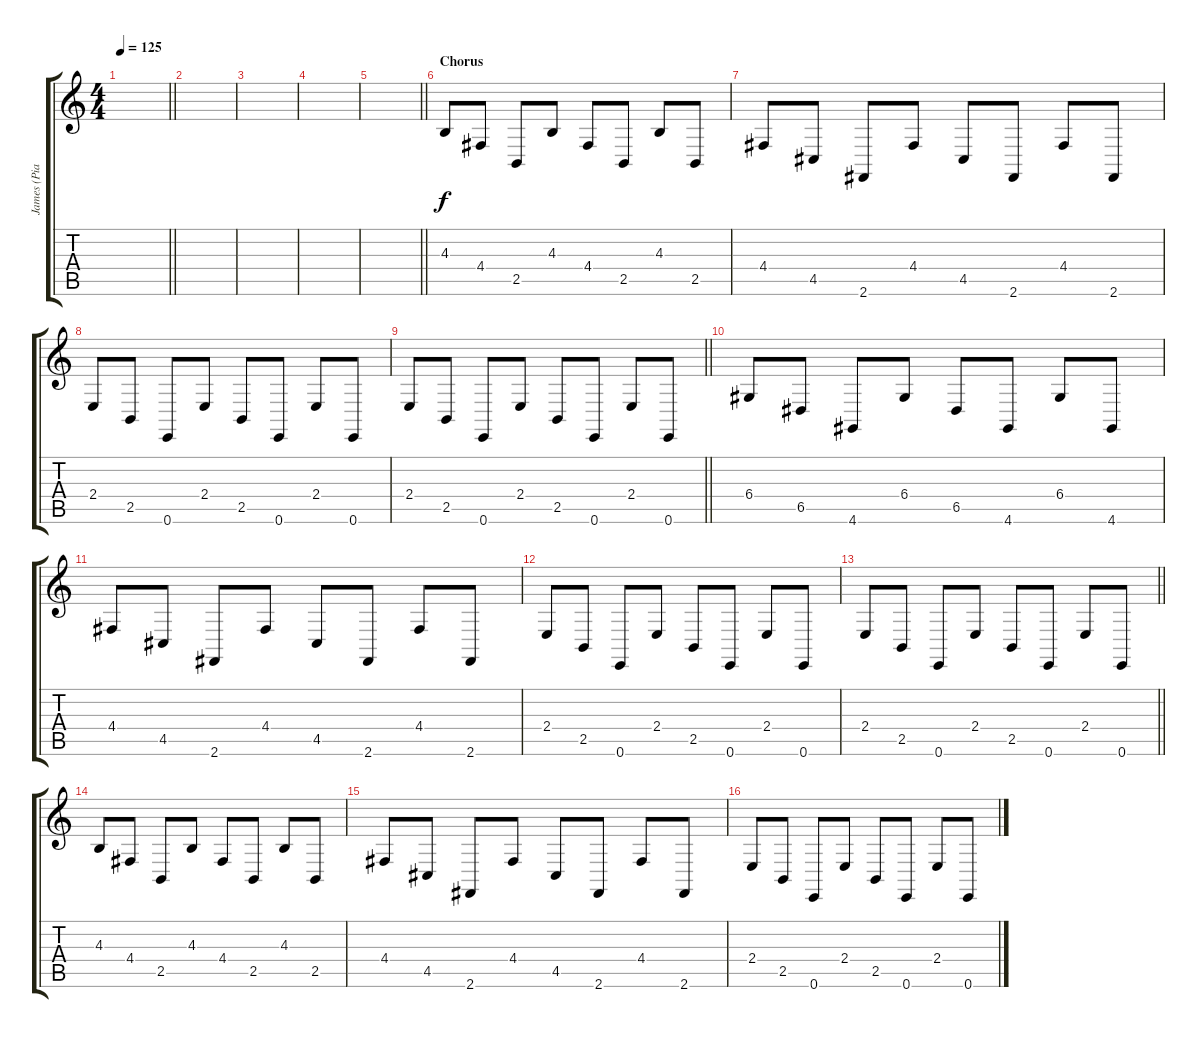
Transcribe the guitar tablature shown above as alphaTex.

\track ("James (Piano) Notes" "James (Pia") {instrument acousticgrandpiano}
\staff {score tabs}
\tuning (E4 B3 G3 D3 A2 E2) {hide}
\ts (4 4)
\tempo 125
\clef g2
\barLineRight lightlight
\ks c
|
|
|
|
\barLineRight lightlight
|
\section ("" "Chorus")
4.3.8 4.4.8 2.5.8 4.3.8 4.4.8 2.5.8 4.3.8 2.5.8 |
4.4.8 4.5.8 2.6.8 4.4.8 4.5.8 2.6.8 4.4.8 2.6.8 |
2.4.8 2.5.8 0.6.8 2.4.8 2.5.8 0.6.8 2.4.8 0.6.8 |
\barLineRight lightlight
2.4.8 2.5.8 0.6.8 2.4.8 2.5.8 0.6.8 2.4.8 0.6.8 |
6.4.8 6.5.8 4.6.8 6.4.8 6.5.8 4.6.8 6.4.8 4.6.8 |
4.4.8 4.5.8 2.6.8 4.4.8 4.5.8 2.6.8 4.4.8 2.6.8 |
2.4.8 2.5.8 0.6.8 2.4.8 2.5.8 0.6.8 2.4.8 0.6.8 |
\barLineRight lightlight
2.4.8 2.5.8 0.6.8 2.4.8 2.5.8 0.6.8 2.4.8 0.6.8 |
4.3.8 4.4.8 2.5.8 4.3.8 4.4.8 2.5.8 4.3.8 2.5.8 |
4.4.8 4.5.8 2.6.8 4.4.8 4.5.8 2.6.8 4.4.8 2.6.8 |
2.4.8 2.5.8 0.6.8 2.4.8 2.5.8 0.6.8 2.4.8 0.6.8
